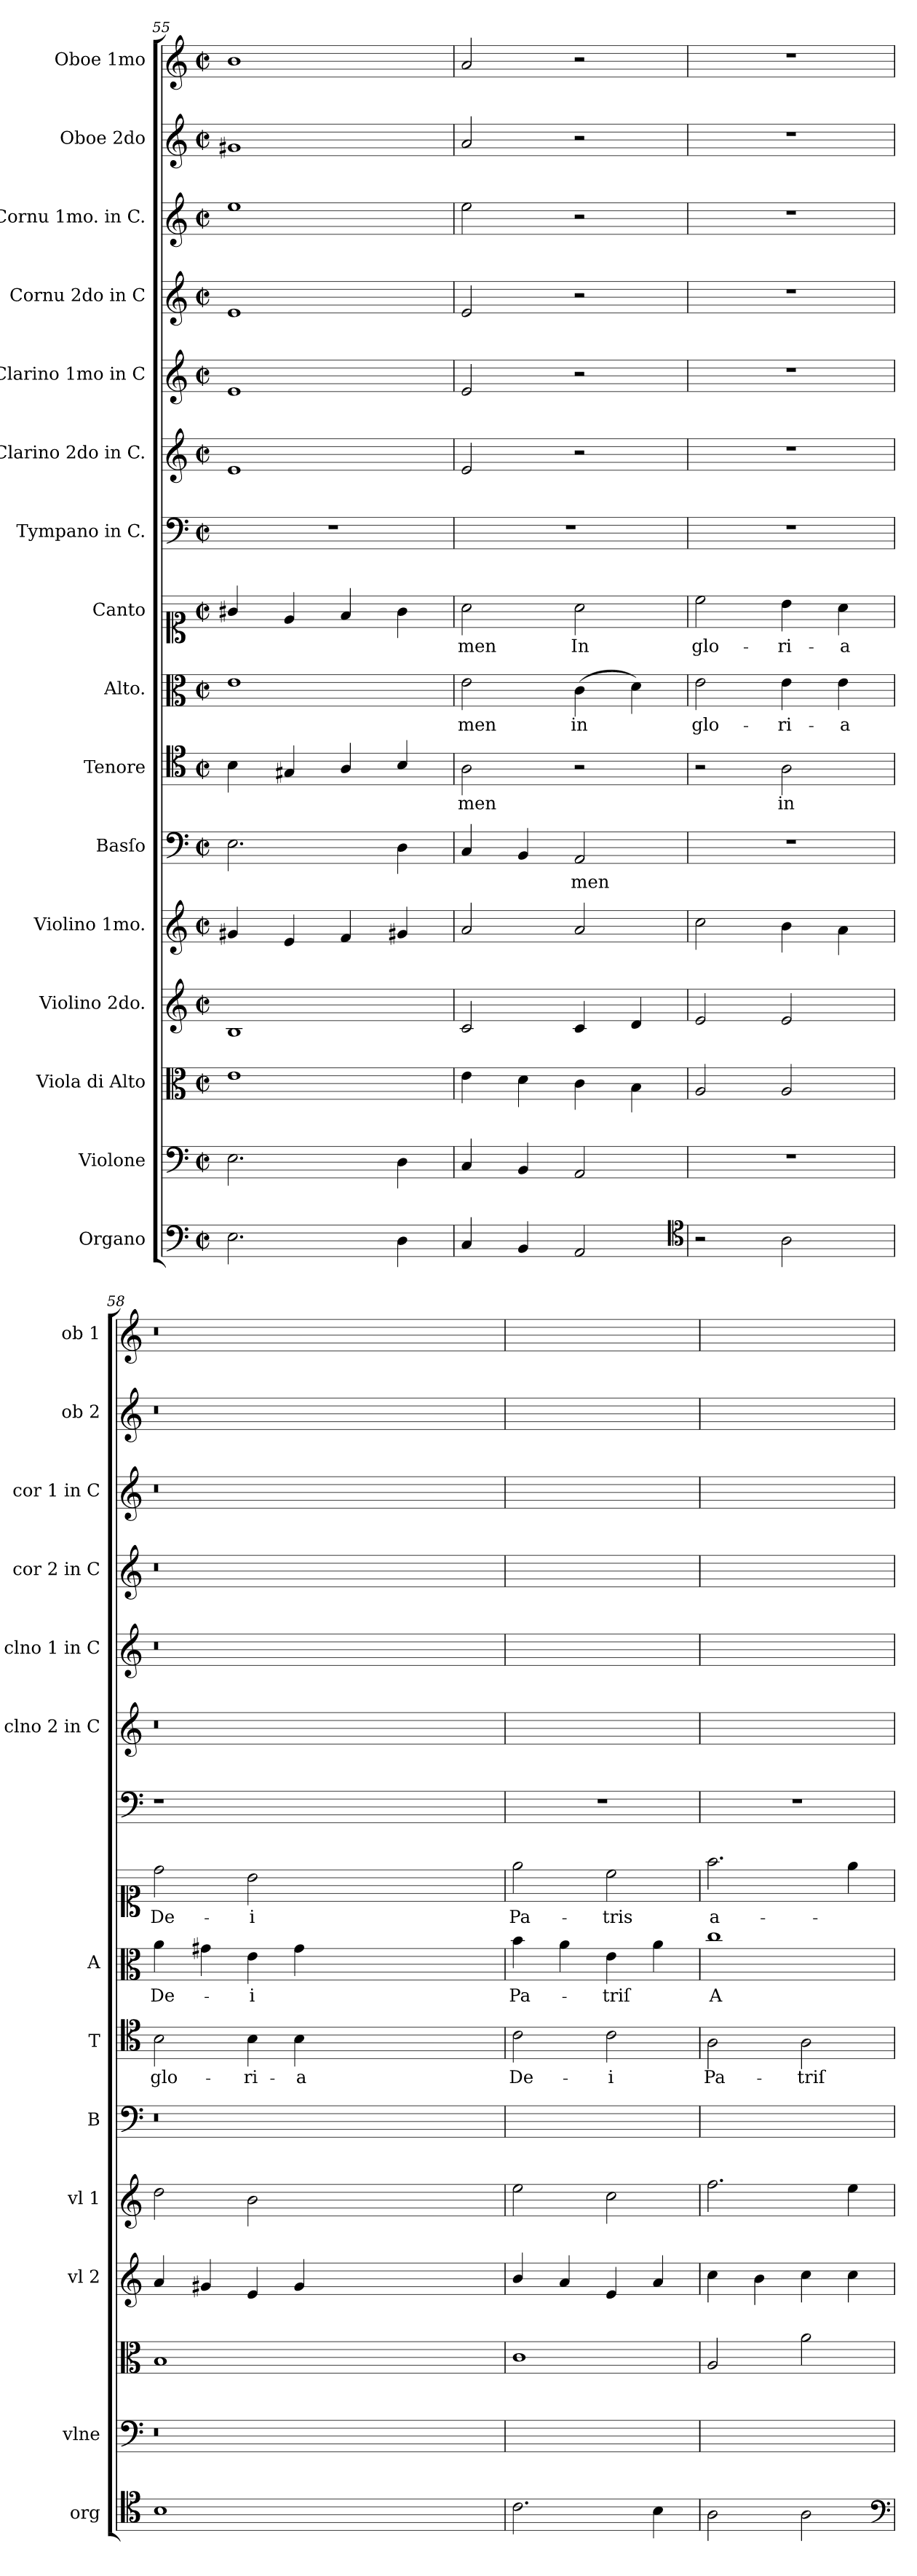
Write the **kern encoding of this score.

**kern	**kern	**kern	**kern	**kern	**kern	**text	**kern	**text	**kern	**text	**kern	**text	**kern	**kern	**kern	**kern	**kern	**kern	**kern
*part16	*part15	*part14	*part13	*part12	*part11	*part11	*part10	*part10	*part9	*part9	*part8	*part8	*part7	*part6	*part5	*part4	*part3	*part2	*part1
*staff16	*staff15	*staff14	*staff13	*staff12	*staff11	*staff11	*staff10	*staff10	*staff9	*staff9	*staff8	*staff8	*staff7	*staff6	*staff5	*staff4	*staff3	*staff2	*staff1
*I"Organo	*I"Violone	*I"Viola di Alto	*I"Violino 2do.	*I"Violino 1mo.	*I"Basſo	*	*I"Tenore	*	*I"Alto.	*	*I"Canto	*	*I"Tympano in C.	*I"Clarino 2do in C.	*I"Clarino 1mo in C	*I"Cornu 2do in C	*I"Cornu 1mo. in C.	*I"Oboe 2do	*I"Oboe 1mo
*I'org	*I'vlne	*	*I'vl 2	*I'vl 1	*I'B	*	*I'T	*	*I'A	*	*	*	*	*I'clno 2 in C	*I'clno 1 in C	*I'cor 2 in C	*I'cor 1 in C	*I'ob 2	*I'ob 1
*clefF4	*clefF4	*clefC3	*clefG2	*clefG2	*clefF4	*	*clefC4	*	*clefC3	*	*clefC1	*	*clefF4	*clefG2	*clefG2	*clefG2	*clefG2	*clefG2	*clefG2
*k[]	*k[]	*k[]	*k[]	*k[]	*k[]	*	*k[]	*	*k[]	*	*k[]	*	*k[]	*k[]	*k[]	*k[]	*k[]	*k[]	*k[]
*C:	*C:	*C:	*C:	*C:	*C:	*	*C:	*	*C:	*	*C:	*	*C:	*C:	*C:	*C:	*C:	*C:	*C:
*M2/2	*M2/2	*M2/2	*M2/2	*M2/2	*M2/2	*	*M2/2	*	*M2/2	*	*M2/2	*	*M2/2	*M2/2	*M2/2	*M2/2	*M2/2	*M2/2	*M2/2
*met(c|)	*met(c|)	*met(c|)	*met(c|)	*met(c|)	*met(c|)	*	*met(c|)	*	*met(c|)	*	*met(c|)	*	*met(c|)	*met(c|)	*met(c|)	*met(c|)	*met(c|)	*met(c|)	*met(c|)
=55	=55	=55	=55	=55	=55	=55	=55	=55	=55	=55	=55	=55	=55	=55	=55	=55	=55	=55	=55
2.E\	2.E\	1e	1B	4g#X/	2.E\	.	4B\	.	1e	.	4g#X/	.	1r	1e	1e	1e	1ee	1g#X	1b
.	.	.	.	4e/	.	.	4G#X/	.	.	.	4e/	.	.	.	.	.	.	.	.
.	.	.	.	4f/	.	.	4A/	.	.	.	4f/	.	.	.	.	.	.	.	.
4D\	4D\	.	.	4g#X/	4D\	.	4B/	.	.	.	4g#\	.	.	.	.	.	.	.	.
=56	=56	=56	=56	=56	=56	=56	=56	=56	=56	=56	=56	=56	=56	=56	=56	=56	=56	=56	=56
4C/	4C/	4e\	2c/	2a/	4C/	.	2A\	-men	2e\	-men	2a\	-men	1r	2e/	2e/	2e/	2ee\	2a/	2a/
4BB/	4BB/	4d\	.	.	4BB/	.	.	.	.	.	.	.	.	.	.	.	.	.	.
2AA/	2AA/	4c\	4c/	2a/	2AA/	-men	2r	.	(4c\	in	2a\	In	.	2r	2r	2r	2r	2r	2r
.	.	4B\	4d/	.	.	.	.	.	4d\)	.	.	.	.	.	.	.	.	.	.
*clefC4	*	*	*	*	*	*	*	*	*	*	*	*	*	*	*	*	*	*	*
=57	=57	=57	=57	=57	=57	=57	=57	=57	=57	=57	=57	=57	=57	=57	=57	=57	=57	=57	=57
2r	1r	2A/	2e/	2cc\	1r	.	2r	.	2e\	glo-	2cc\	glo-	1r	1r	1r	1r	1r	1r	1r
2A\	.	2A/	2e/	4b\	.	.	2A\	in	4e\	-ri-	4b\	-ri-	.	.	.	.	.	.	.
.	.	.	.	4a\	.	.	.	.	4e\	-a	4a\	-a	.	.	.	.	.	.	.
=58	=58	=58	=58	=58	=58	=58	=58	=58	=58	=58	=58	=58	=58	=58	=58	=58	=58	=58	=58
1B	0.r	1B	4a/	2dd\	0.r	.	2B\	glo-	4a\	De-	2dd\	De-	1r	0.r	0.r	0.r	0.r	0.r	0.r
.	.	.	4g#X/	.	.	.	.	.	4g#X\	.	.	.	.	.	.	.	.	.	.
.	.	.	4e/	2b\	.	.	4B\	-ri-	4e\	-i	2b\	-i	.	.	.	.	.	.	.
.	.	.	4g#/	.	.	.	4B\	-a	4g#\	.	.	.	.	.	.	.	.	.	.
0ryy	.	0ryy	0ryy	0ryy	.	.	0ryy	.	0ryy	.	0ryy	.	0ryy	.	.	.	.	.	.
=59	=59	=59	=59	=59	=59	=59	=59	=59	=59	=59	=59	=59	=59	=59	=59	=59	=59	=59	=59
2.c\	1ryy	1c	4b/	2ee\	1ryy	.	2c\	De-	4b\	Pa-	2ee\	Pa-	1r	1ryy	1ryy	1ryy	1ryy	1ryy	1ryy
.	.	.	4a/	.	.	.	.	.	4a\	.	.	.	.	.	.	.	.	.	.
.	.	.	4e/	2cc\	.	.	2c\	-i	4e\	-triſ	2cc\	-tris	.	.	.	.	.	.	.
4B\	.	.	4a/	.	.	.	.	.	4a\	.	.	.	.	.	.	.	.	.	.
=60	=60	=60	=60	=60	=60	=60	=60	=60	=60	=60	=60	=60	=60	=60	=60	=60	=60	=60	=60
2A\	1ryy	2A/	4cc\	2.ff\	1ryy	.	2A\	Pa-	1cc	A-	2.ff\	a-	1r	1ryy	1ryy	1ryy	1ryy	1ryy	1ryy
.	.	.	4b\	.	.	.	.	.	.	.	.	.	.	.	.	.	.	.	.
2A\	.	2a\	4cc\	.	.	.	2A\	-triſ	.	.	.	.	.	.	.	.	.	.	.
.	.	.	4cc\	4ee\	.	.	.	.	.	.	4ee\	.	.	.	.	.	.	.	.
*clefF4	*	*	*	*	*	*	*	*	*	*	*	*	*	*	*	*	*	*	*
=	=	=	=	=	=	=	=	=	=	=	=	=	=	=	=	=	=	=	=
*-	*-	*-	*-	*-	*-	*-	*-	*-	*-	*-	*-	*-	*-	*-	*-	*-	*-	*-	*-
